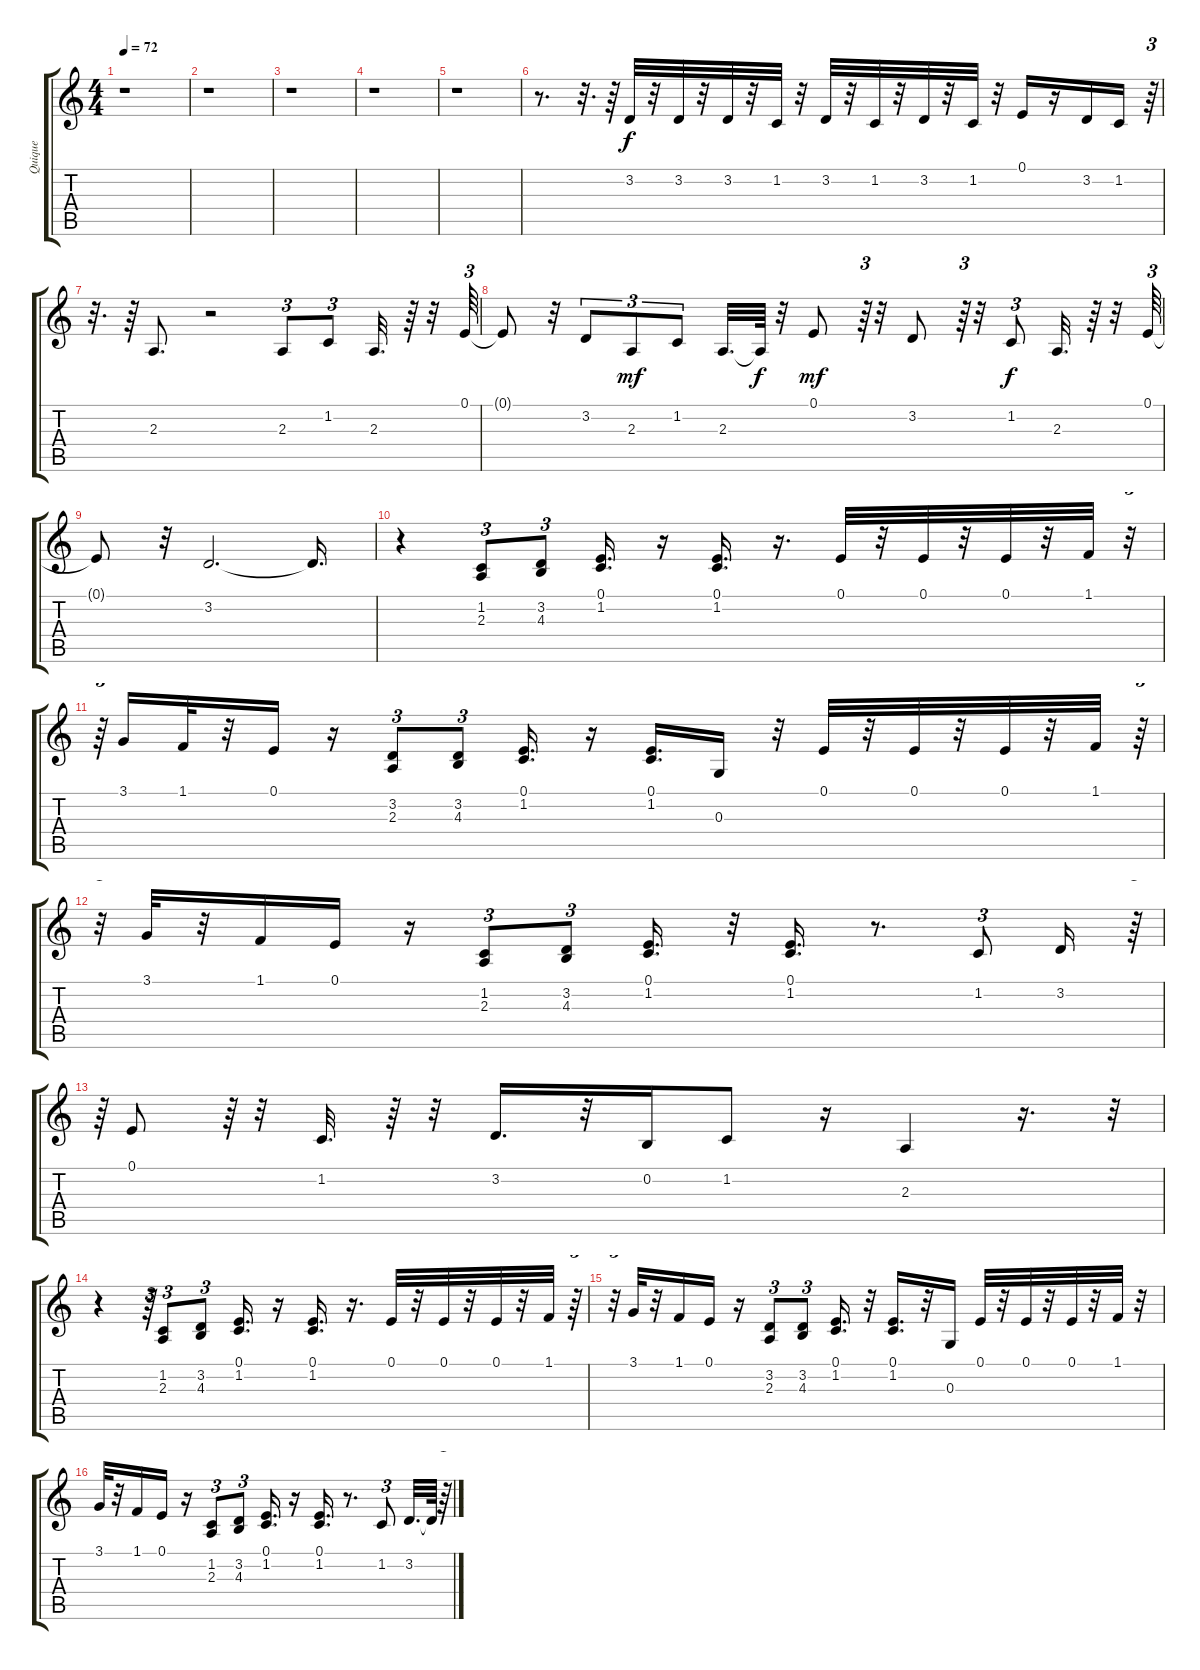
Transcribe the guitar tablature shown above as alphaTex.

\track ("Quique" "Quique") {instrument voiceoohs}
\staff {score tabs}
\tuning (E4 B3 G3 D3 A2 E2) {hide}
\ts (4 4)
\tempo 72
\clef g2
\ks c
r.1{dy f} |
r.1 |
r.1 |
r.1 |
r.1 |
r.8{d} r.32{d} r.64 3.2.32 r.32 3.2.32 r.32 3.2.32 r.32 1.2.32 r.32 3.2.32 r.32 1.2.32 r.32 3.2.32 r.32 1.2.32 r.32 0.1.16 r.16 3.2.16 1.2.16 r.64{tu (3 2)} |
r.32{d} r.64 2.3.8{d} r.2 2.3.8{tu (3 2)} 1.2.8{tu (3 2)} 2.3.32{d} r.64 r.32 0.1.64{tu (3 2)} |
0.1{t}.8 r.32 3.2.8{tu (3 2)} 2.3.8{tu (3 2) dy mf} 1.2.8{tu (3 2)} 2.3.32{d} 2.3{t}.64{dy f} r.32 0.1.8{dy mf} r.64{tu (3 2)} r.32 3.2.8 r.64{tu (3 2)} r.32 1.2.8{tu (3 2) dy f} 2.3.32{d} r.64 r.32 0.1.64{tu (3 2)} |
0.1{t}.8 r.32 3.2.2{d} 3.2{t}.16{d} |
r.4 (1.2 2.3).8{tu (3 2)} (3.2 4.3).8{tu (3 2)} (0.1 1.2).16{d} r.16 (0.1 1.2).16{d} r.16{d} 0.1.32 r.32 0.1.32 r.32 0.1.32 r.32 1.1.32 r.32{tu (3 2)} |
r.64{tu (3 2)} 3.1.16 1.1.32 r.32 0.1.16 r.16 (3.2 2.3).8{tu (3 2)} (3.2 4.3).8{tu (3 2)} (0.1 1.2).16{d} r.16 (0.1 1.2).16{d} 0.3.16 r.32 0.1.32 r.32 0.1.32 r.32 0.1.32 r.32 1.1.32 r.64{tu (3 2)} |
r.32{tu (3 2)} 3.1.32 r.32 1.1.16 0.1.16 r.16 (1.2 2.3).8{tu (3 2)} (3.2 4.3).8{tu (3 2)} (0.1 1.2).16{d} r.32 (0.1 1.2).16{d} r.8{d} 1.2.8{tu (3 2)} 3.2.16 r.64{tu (3 2)} |
r.64{tu (3 2)} 0.1.8 r.64{tu (3 2)} r.32 1.2.32{d} r.64 r.32 3.2.16{d} r.32 0.2.16 1.2.8 r.16 2.3.4 r.16{d} r.32{tu (3 2)} |
r.4 r.64{tu (3 2)} (1.2 2.3).8{tu (3 2)} (3.2 4.3).8{tu (3 2)} (0.1 1.2).16{d} r.16 (0.1 1.2).16{d} r.16{d} 0.1.32 r.32 0.1.32 r.32 0.1.32 r.32 1.1.32 r.64{tu (3 2)} |
r.32{tu (3 2)} 3.1.32 r.32 1.1.16 0.1.16 r.16 (3.2 2.3).8{tu (3 2)} (3.2 4.3).8{tu (3 2)} (0.1 1.2).16{d} r.32 (0.1 1.2).16{d} r.32 0.3.16 0.1.32 r.32 0.1.32 r.32 0.1.32 r.32 1.1.32 r.32 |
3.1.32 r.32 1.1.16 0.1.16 r.16 (1.2 2.3).8{tu (3 2)} (3.2 4.3).8{tu (3 2)} (0.1 1.2).16{d} r.16 (0.1 1.2).16{d} r.8{d} 1.2.8{tu (3 2)} 3.2.32{d} 3.2{t}.64 r.64{tu (3 2)}
